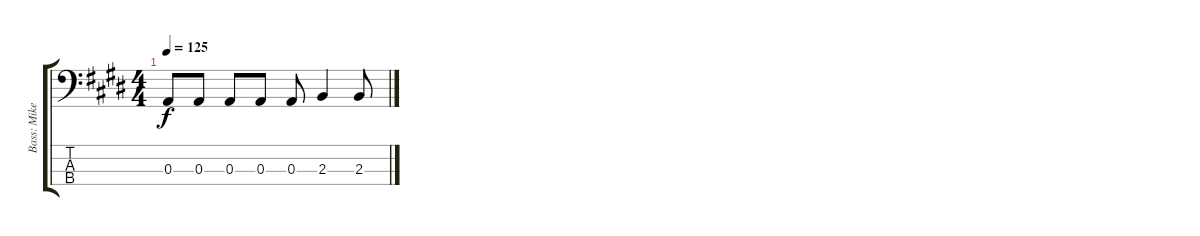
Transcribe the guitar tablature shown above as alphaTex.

\track ("Bass: Mike" "Bass: Mike") {instrument electricbassfinger}
\staff {score tabs}
\tuning (G2 D2 A1 E1) {hide}
\ts (4 4)
\tempo 125
\clef f4
\ks e
0.3.8{dy f} 0.3.8 0.3.8 0.3.8 0.3.8 2.3.4 2.3.8
